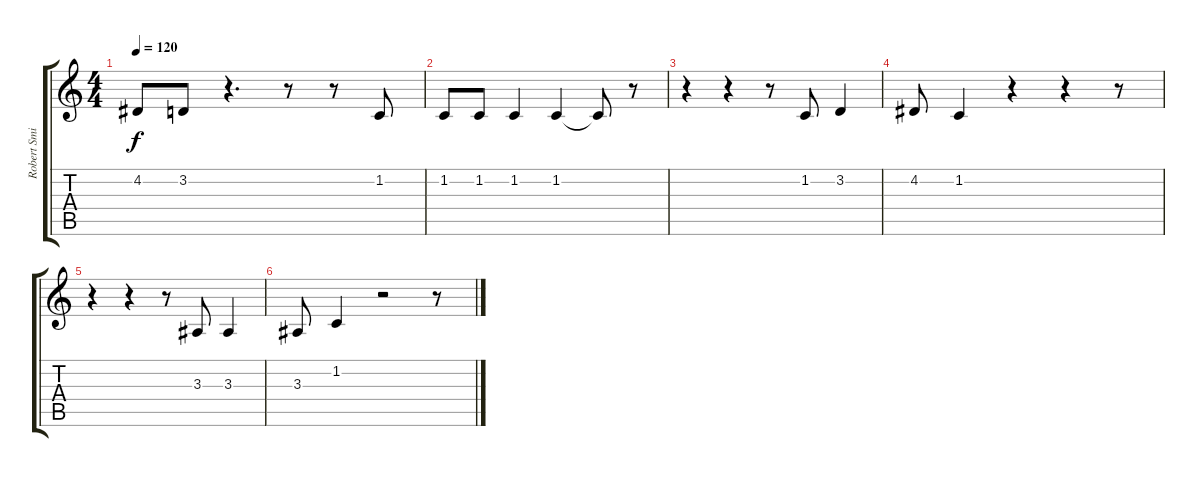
\track ("Robert Smith Chant" "Robert Smi") {instrument clarinet}
\staff {score tabs}
\tuning (E4 B3 G3 D3 A2 E2) {hide}
\ts (4 4)
\tempo 120
\clef g2
\ks c
4.2{t}.8{dy f} 3.2.8 r.4{d} r.8 r.8 1.2.8 |
1.2.8 1.2.8 1.2.4 1.2.4 1.2{t}.8 r.8 |
r.4 r.4 r.8 1.2.8 3.2.4 |
4.2.8 1.2.4 r.4 r.4 r.8 |
r.4 r.4 r.8 3.3.8 3.3.4 |
3.3.8 1.2.4 r.2 r.8
